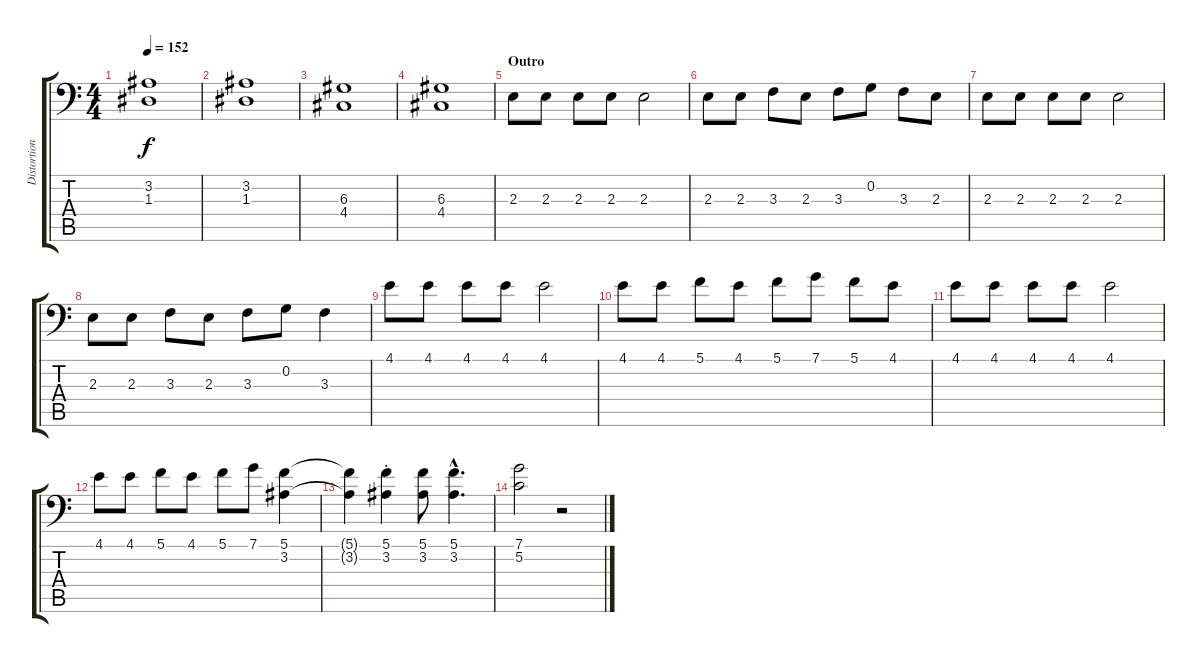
\track ("Distortion Effect 2" "Distortion") {instrument distortionguitar}
\staff {score tabs}
\tuning (C3 G2 D2 A1 E1 B0) {hide}
\ts (4 4)
\tempo 152
\clef f4
\ks c
(3.2 1.3).1{dy f} |
(3.2 1.3).1 |
(6.3 4.4).1 |
(6.3 4.4).1 |
\section ("" "Outro")
2.3.8 2.3.8 2.3.8 2.3.8 2.3.2 |
2.3.8 2.3.8 3.3.8 2.3.8 3.3.8 0.2.8 3.3.8 2.3.8 |
2.3.8 2.3.8 2.3.8 2.3.8 2.3.2 |
2.3.8 2.3.8 3.3.8 2.3.8 3.3.8 0.2.8 3.3.4 |
4.1.8 4.1.8 4.1.8 4.1.8 4.1.2 |
4.1.8 4.1.8 5.1.8 4.1.8 5.1.8 7.1.8 5.1.8 4.1.8 |
4.1.8 4.1.8 4.1.8 4.1.8 4.1.2 |
4.1.8 4.1.8 5.1.8 4.1.8 5.1.8 7.1.8 (5.1 3.2).4 |
(5.1{t} 3.2{t}).4 (5.1{st} 3.2{st}).4 (5.1 3.2).8 (5.1{hac} 3.2{hac}).4{d} |
(7.1 5.2).2 r.2
